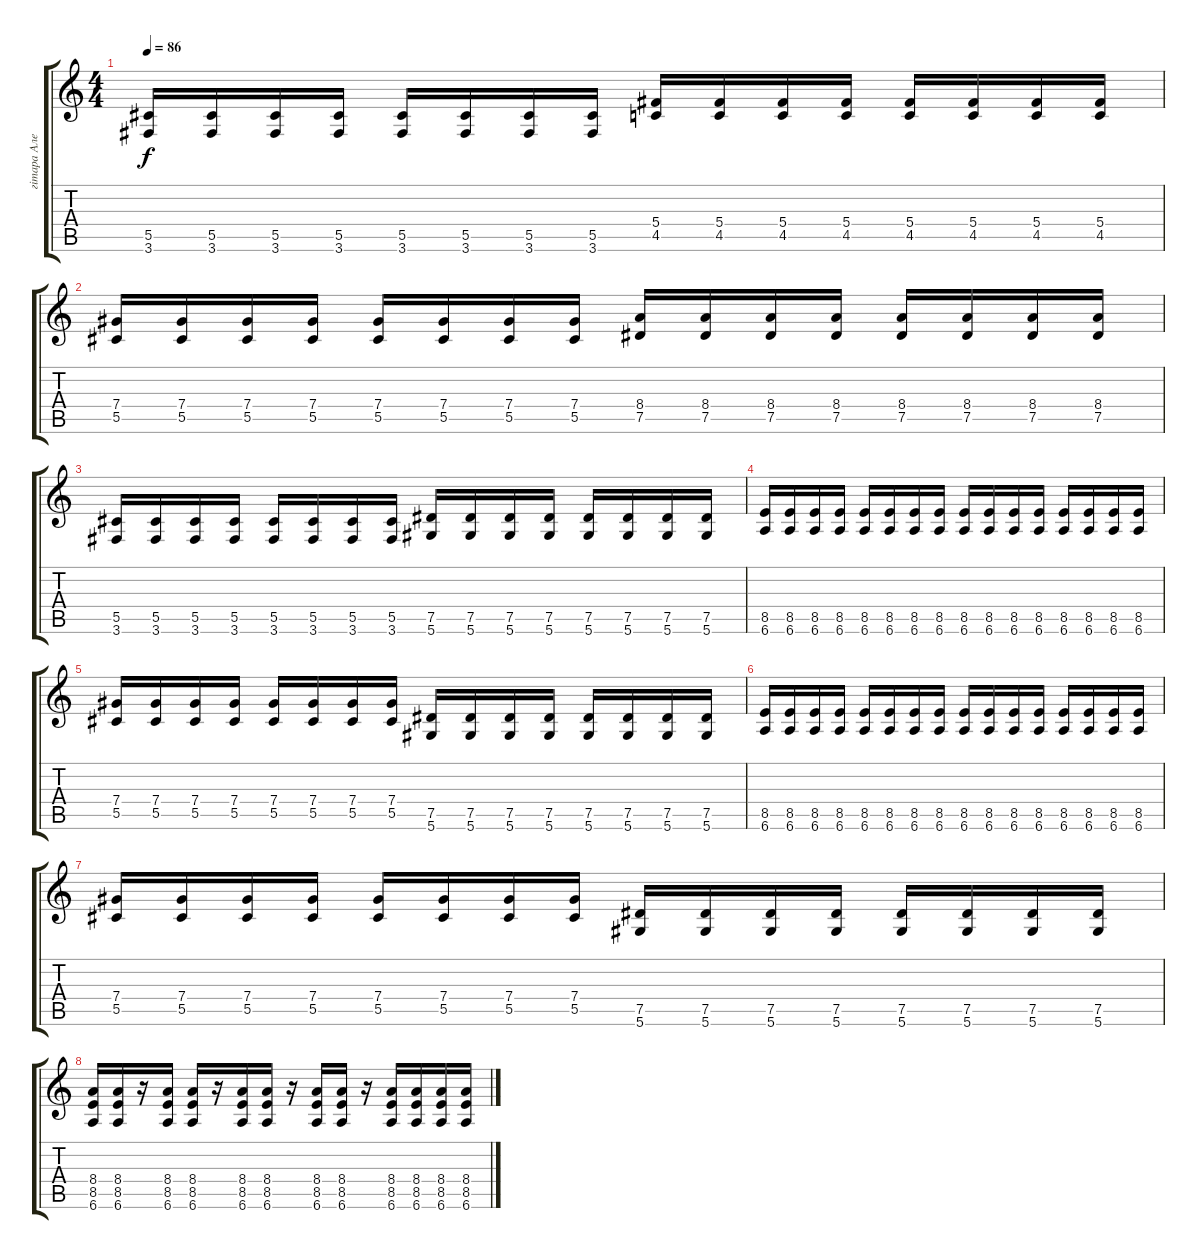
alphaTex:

\track ("гiтара Алесь" "гiтара Але") {instrument distortionguitar}
\staff {score tabs}
\tuning (Eb4 Bb3 Gb3 Db3 Ab2 Eb2) {hide}
\ts (4 4)
\tempo 86
\clef g2
\ks c
(5.5 3.6).16{dy f} (5.5 3.6).16 (5.5 3.6).16 (5.5 3.6).16 (5.5 3.6).16 (5.5 3.6).16 (5.5 3.6).16 (5.5 3.6).16 (5.4 4.5).16 (5.4 4.5).16 (5.4 4.5).16 (5.4 4.5).16 (5.4 4.5).16 (5.4 4.5).16 (5.4 4.5).16 (5.4 4.5).16 |
(7.4 5.5).16 (7.4 5.5).16 (7.4 5.5).16 (7.4 5.5).16 (7.4 5.5).16 (7.4 5.5).16 (7.4 5.5).16 (7.4 5.5).16 (8.4 7.5).16 (8.4 7.5).16 (8.4 7.5).16 (8.4 7.5).16 (8.4 7.5).16 (8.4 7.5).16 (8.4 7.5).16 (8.4 7.5).16 |
(5.5 3.6).16 (5.5 3.6).16 (5.5 3.6).16 (5.5 3.6).16 (5.5 3.6).16 (5.5 3.6).16 (5.5 3.6).16 (5.5 3.6).16 (7.5 5.6).16 (7.5 5.6).16 (7.5 5.6).16 (7.5 5.6).16 (7.5 5.6).16 (7.5 5.6).16 (7.5 5.6).16 (7.5 5.6).16 |
(8.5 6.6).16 (8.5 6.6).16 (8.5 6.6).16 (8.5 6.6).16 (8.5 6.6).16 (8.5 6.6).16 (8.5 6.6).16 (8.5 6.6).16 (8.5 6.6).16 (8.5 6.6).16 (8.5 6.6).16 (8.5 6.6).16 (8.5 6.6).16 (8.5 6.6).16 (8.5 6.6).16 (8.5 6.6).16 |
(7.4 5.5).16 (7.4 5.5).16 (7.4 5.5).16 (7.4 5.5).16 (7.4 5.5).16 (7.4 5.5).16 (7.4 5.5).16 (7.4 5.5).16 (7.5 5.6).16 (7.5 5.6).16 (7.5 5.6).16 (7.5 5.6).16 (7.5 5.6).16 (7.5 5.6).16 (7.5 5.6).16 (7.5 5.6).16 |
(8.5 6.6).16 (8.5 6.6).16 (8.5 6.6).16 (8.5 6.6).16 (8.5 6.6).16 (8.5 6.6).16 (8.5 6.6).16 (8.5 6.6).16 (8.5 6.6).16 (8.5 6.6).16 (8.5 6.6).16 (8.5 6.6).16 (8.5 6.6).16 (8.5 6.6).16 (8.5 6.6).16 (8.5 6.6).16 |
(7.4 5.5).16 (7.4 5.5).16 (7.4 5.5).16 (7.4 5.5).16 (7.4 5.5).16 (7.4 5.5).16 (7.4 5.5).16 (7.4 5.5).16 (7.5 5.6).16 (7.5 5.6).16 (7.5 5.6).16 (7.5 5.6).16 (7.5 5.6).16 (7.5 5.6).16 (7.5 5.6).16 (7.5 5.6).16 |
(8.4 8.5 6.6).16 (8.4 8.5 6.6).16 r.16 (8.4 8.5 6.6).16 (8.4 8.5 6.6).16 r.16 (8.4 8.5 6.6).16 (8.4 8.5 6.6).16 r.16 (8.4 8.5 6.6).16 (8.4 8.5 6.6).16 r.16 (8.4 8.5 6.6).16 (8.4 8.5 6.6).16 (8.4 8.5 6.6).16 (8.4 8.5 6.6).16
